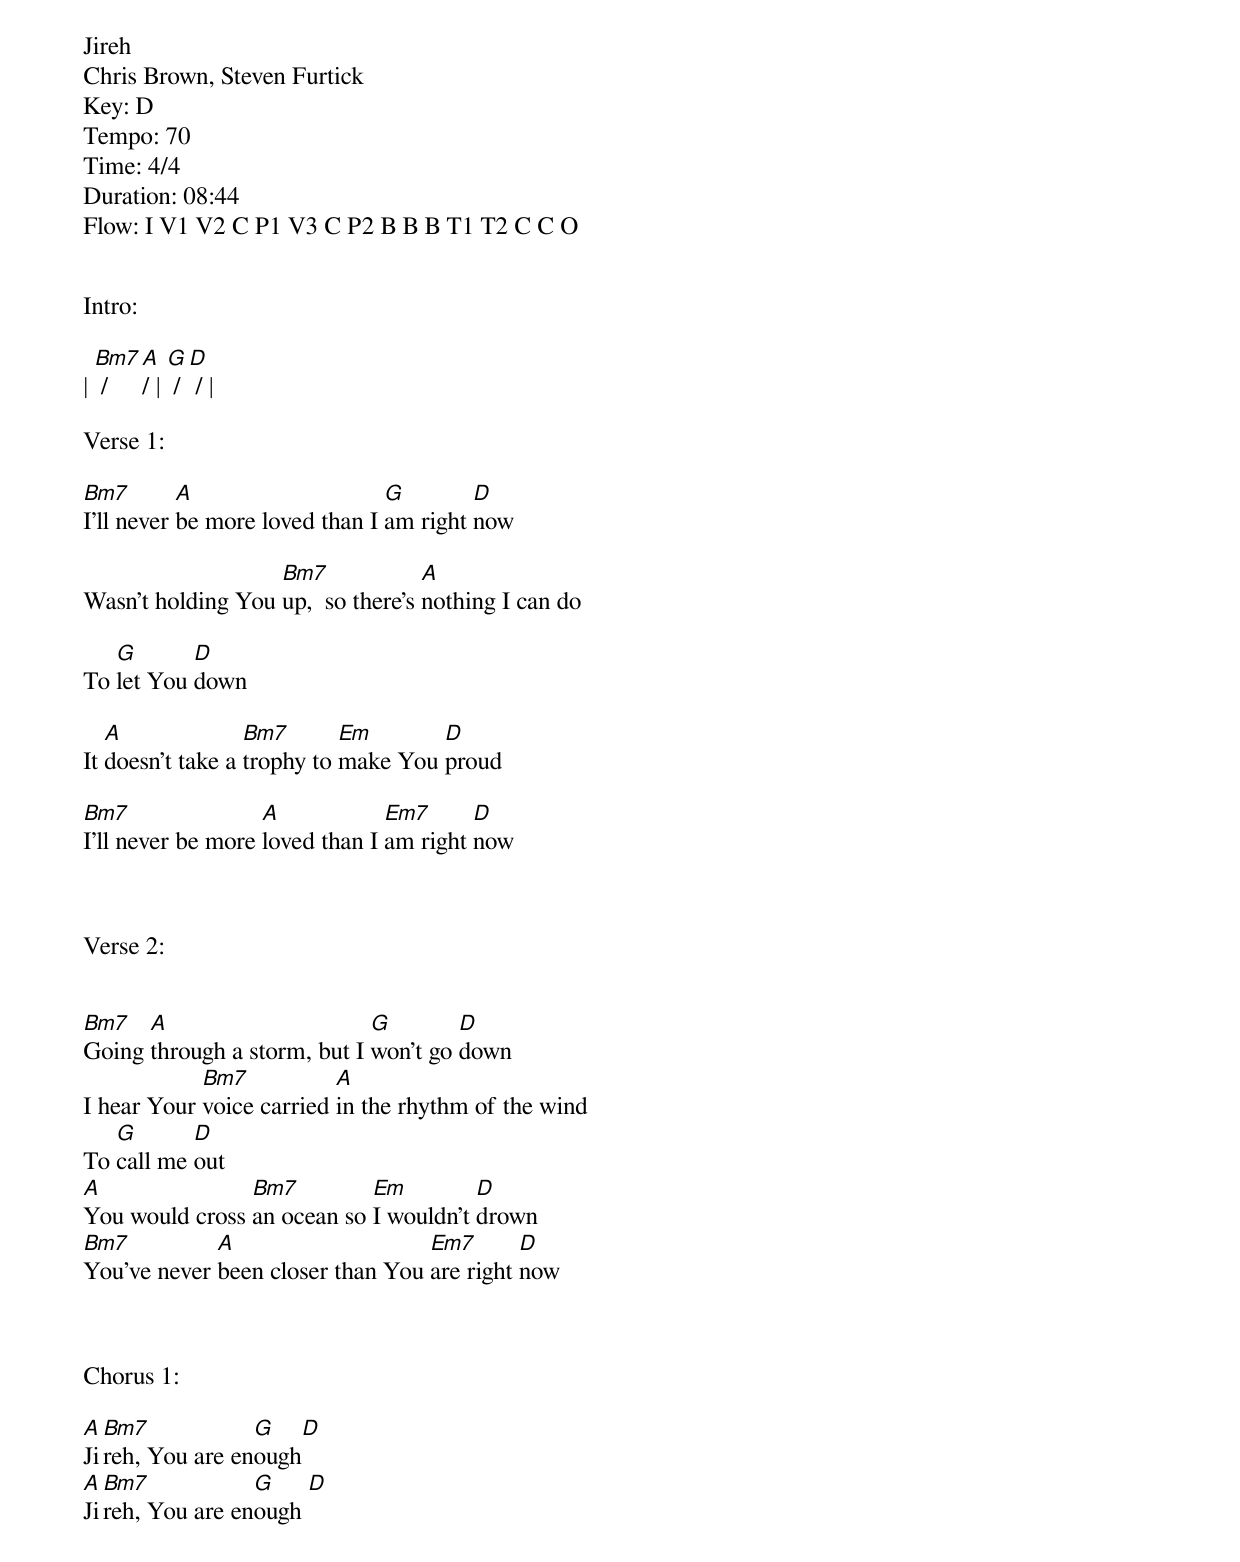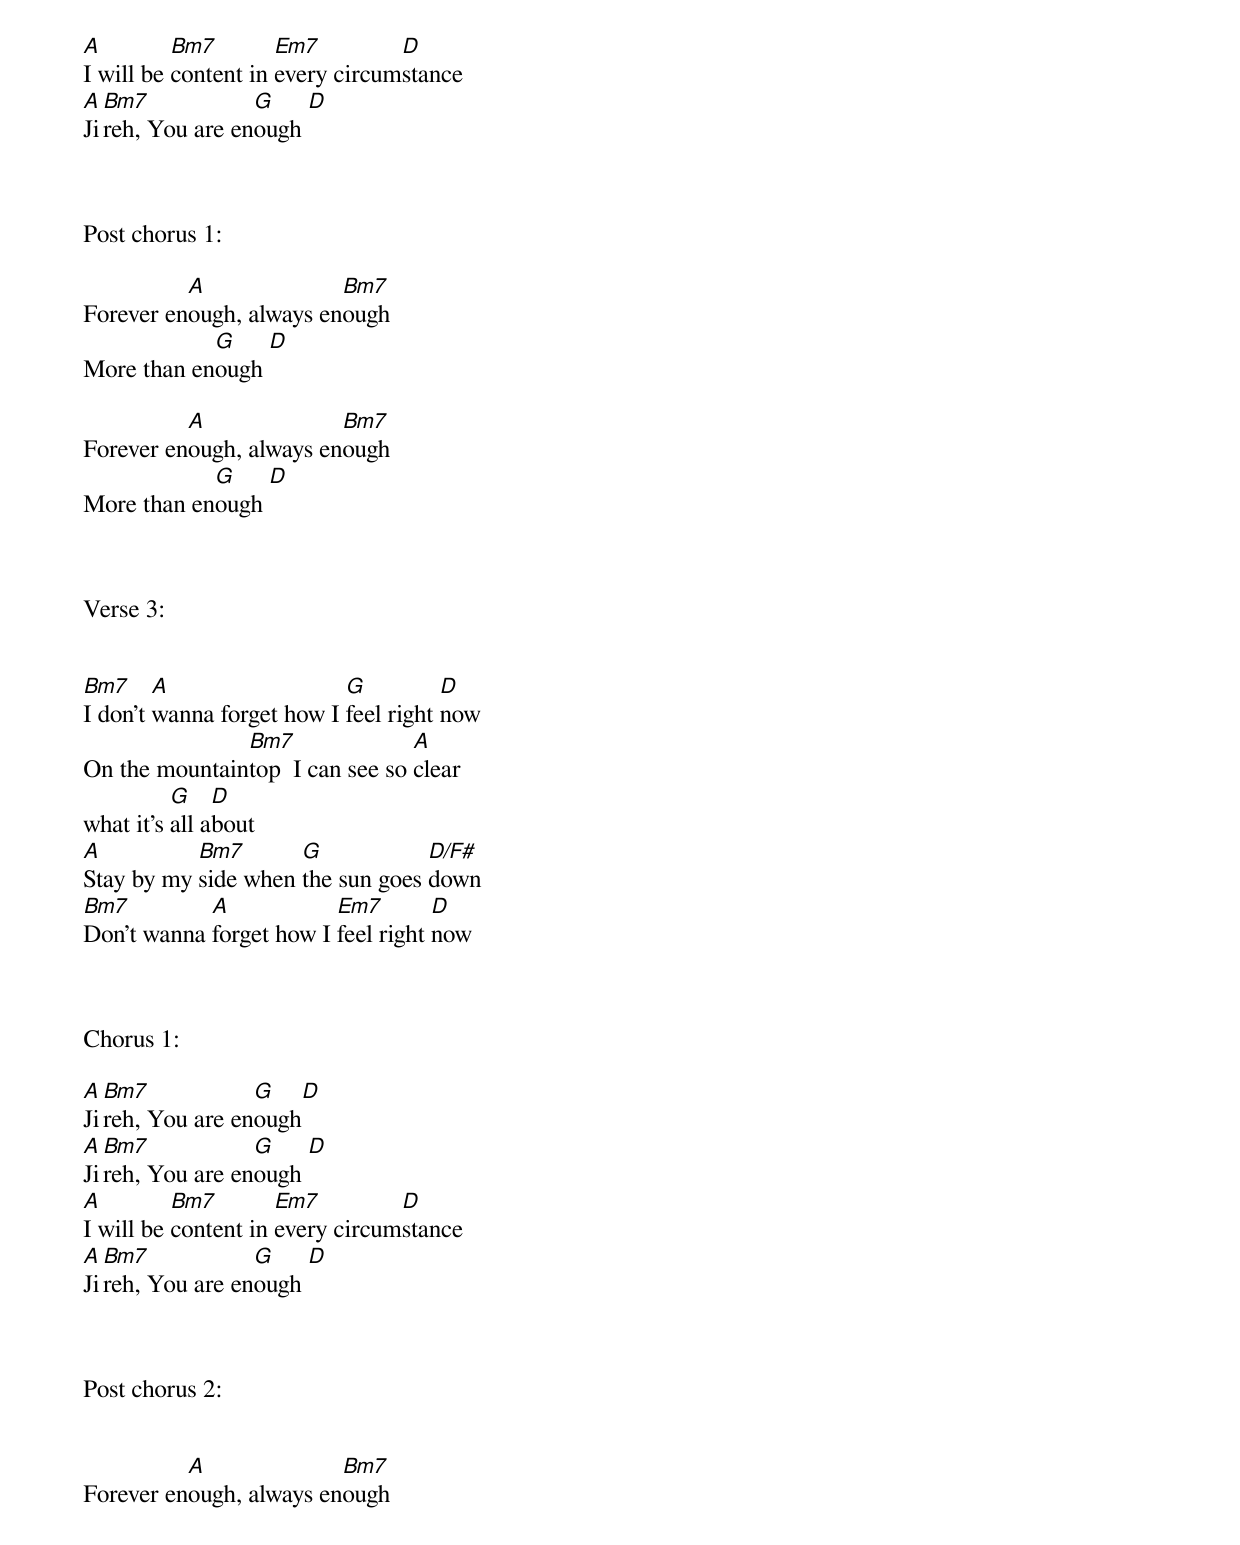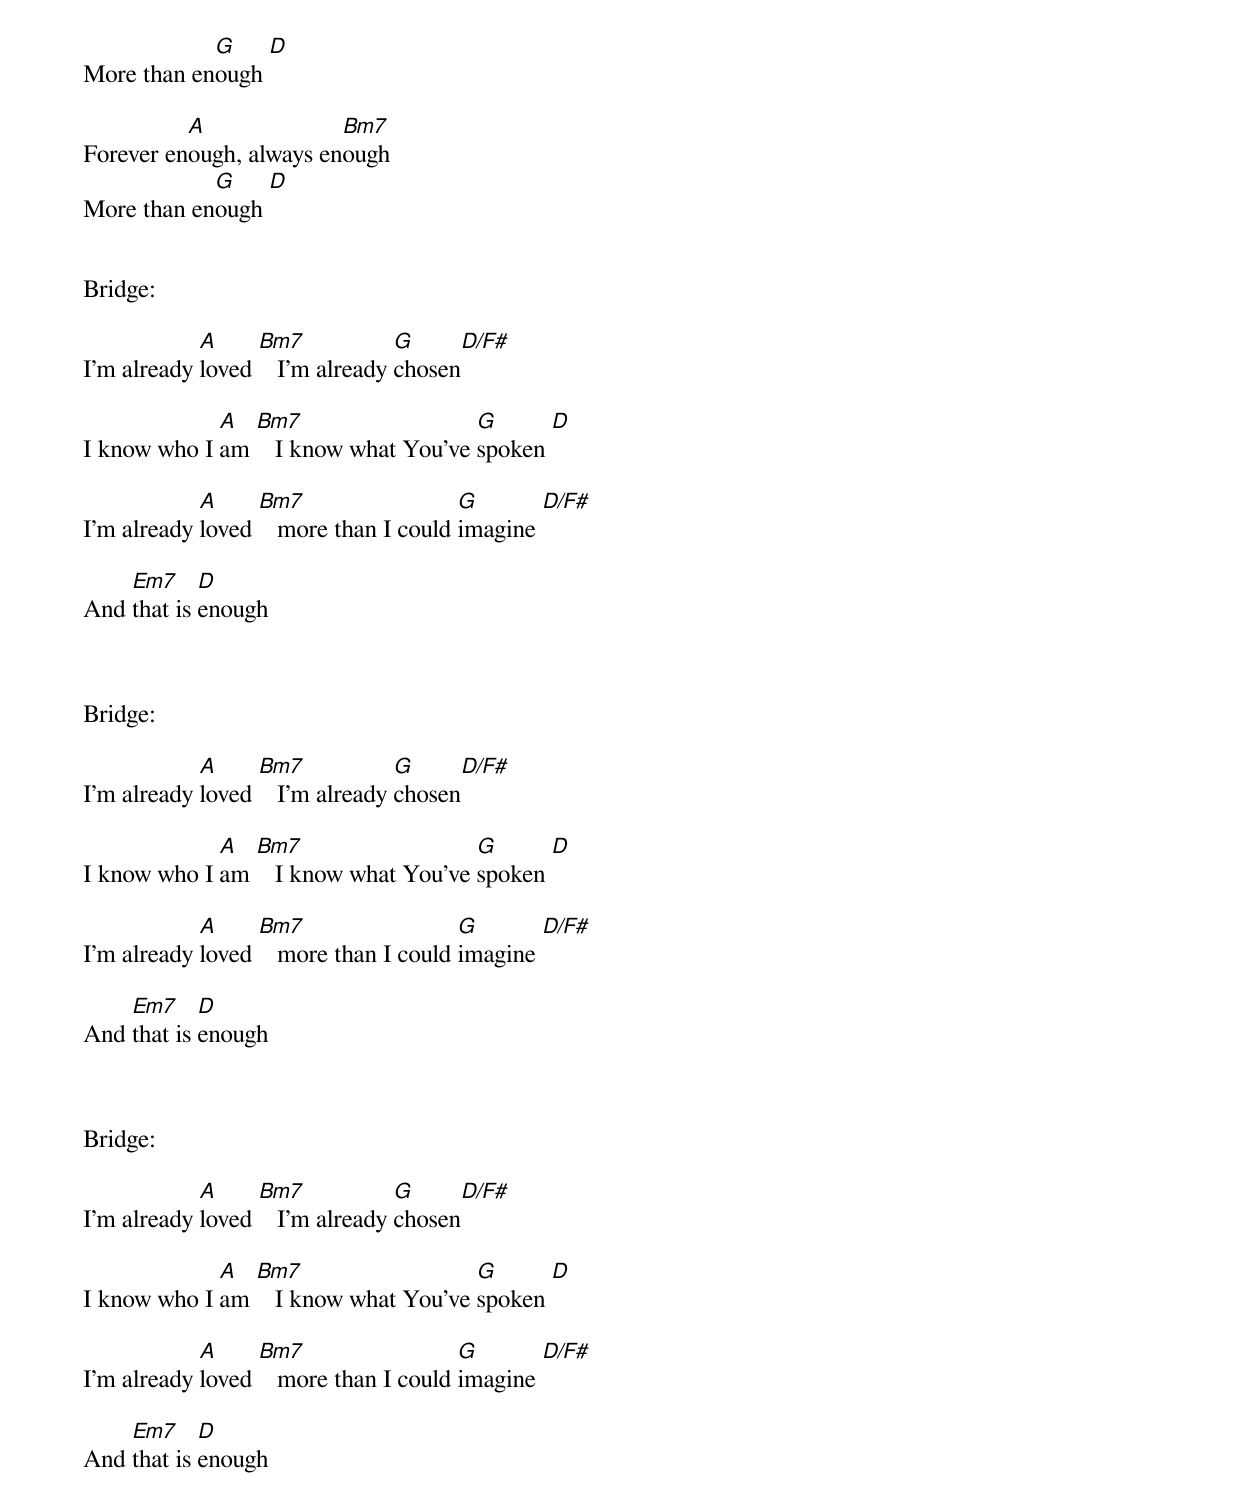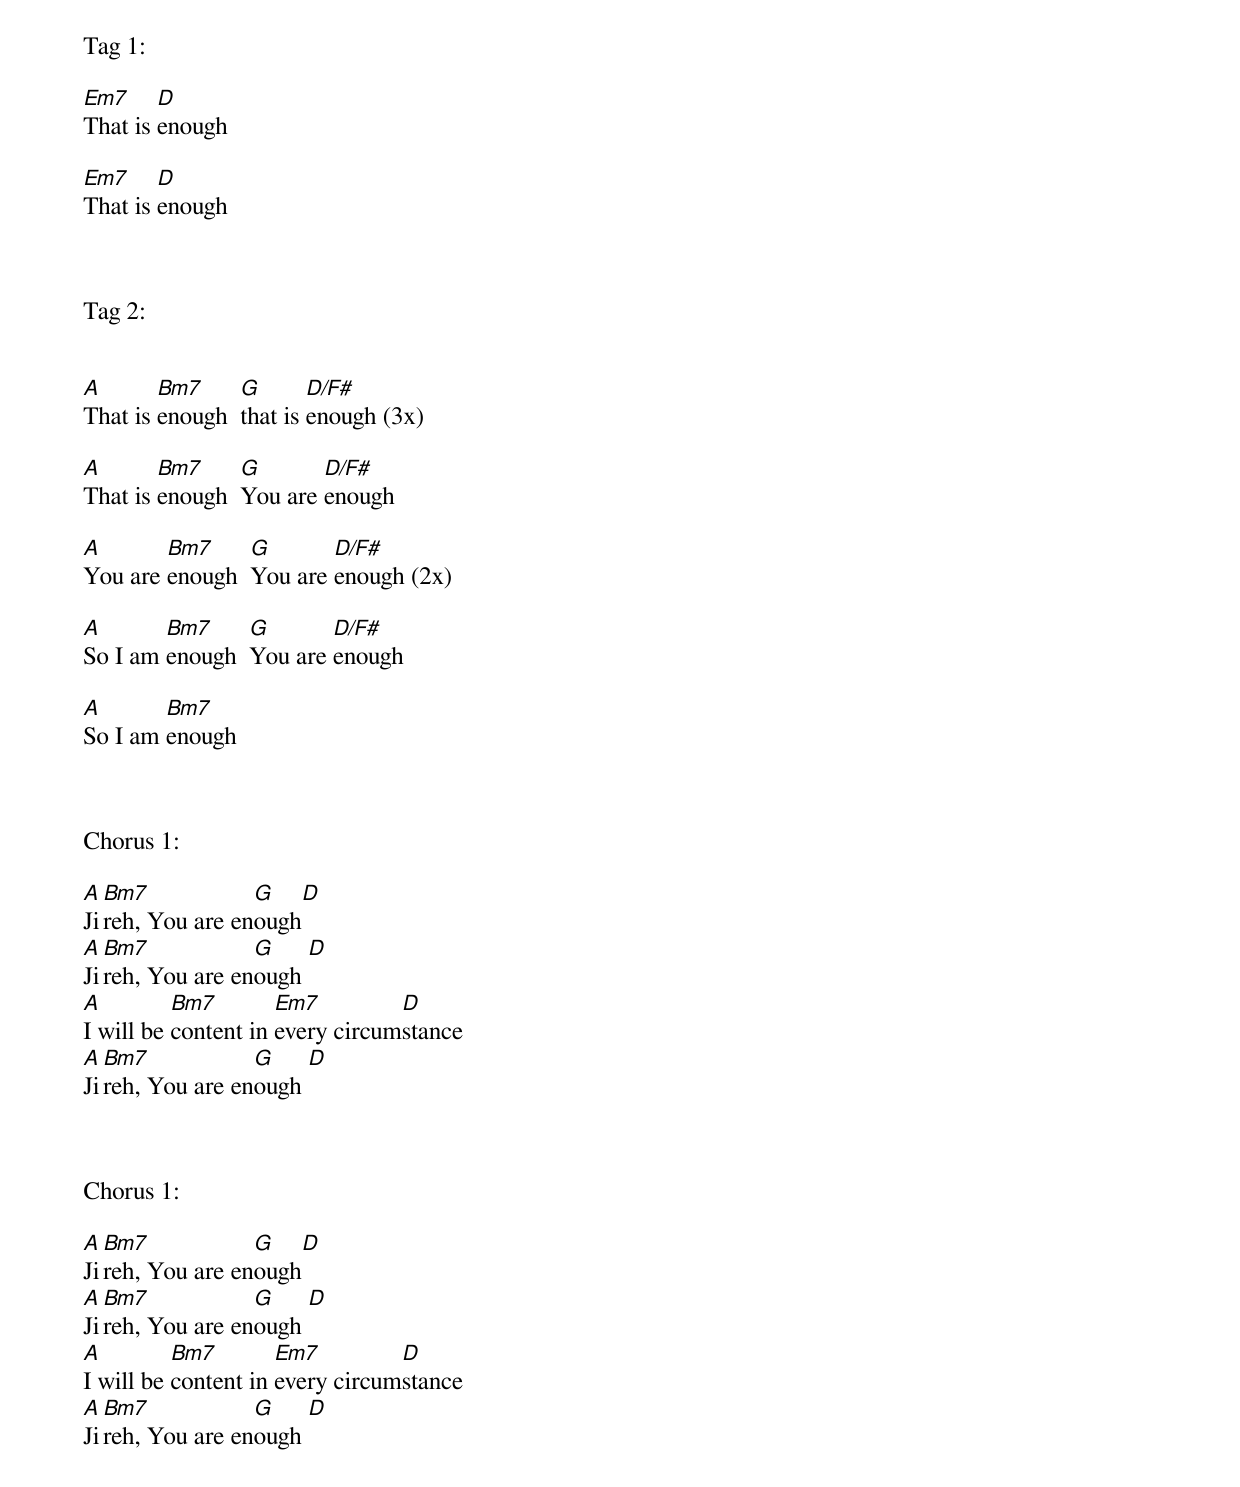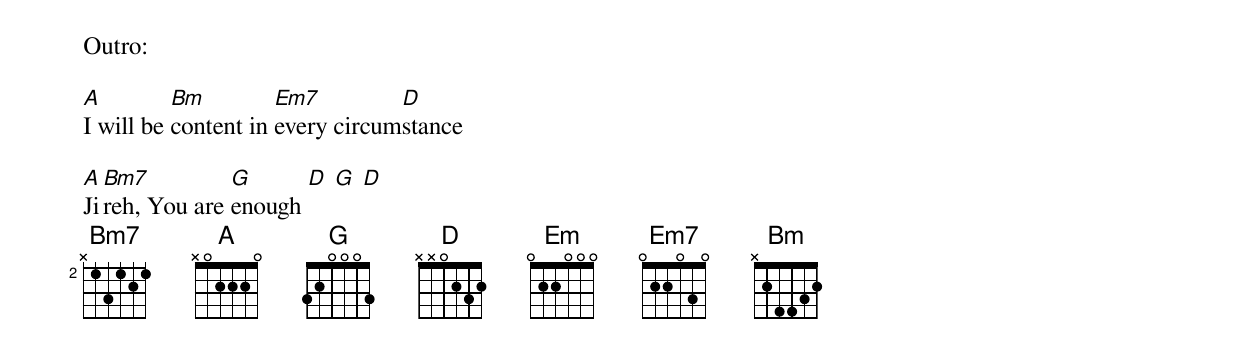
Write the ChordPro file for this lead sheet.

Jireh
Chris Brown, Steven Furtick
Key: D
Tempo: 70
Time: 4/4
Duration: 08:44
Flow: I V1 V2 C P1 V3 C P2 B B B T1 T2 C C O


Intro:

| [Bm7] / [A]/ | [G] / [D] / |

Verse 1:

[Bm7]I'll never [A]be more loved than I [G]am right [D]now

Wasn't holding You [Bm7]up,  so there's [A]nothing I can do

To [G]let You [D]down

It [A]doesn't take a [Bm7]trophy to [Em]make You [D]proud

[Bm7]I'll never be more [A]loved than I [Em7]am right [D]now



Verse 2:


[Bm7]Going [A]through a storm, but I [G]won't go [D]down
I hear Your [Bm7]voice carried [A]in the rhythm of the wind
To [G]call me [D]out
[A]You would cross [Bm7]an ocean so [Em]I wouldn't [D]drown
[Bm7]You've never [A]been closer than You [Em7]are right [D]now



Chorus 1:

[A]Ji[Bm7]reh, You are en[G]ough[D]
[A]Ji[Bm7]reh, You are en[G]ough [D]
[A]I will be [Bm7]content in [Em7]every circum[D]stance
[A]Ji[Bm7]reh, You are en[G]ough [D]



Post chorus 1:

Forever en[A]ough, always en[Bm7]ough
More than en[G]ough [D]

Forever en[A]ough, always en[Bm7]ough
More than en[G]ough [D]



Verse 3:


[Bm7]I don't [A]wanna forget how I [G]feel right [D]now
On the mountain[Bm7]top  I can see so [A]clear
what it's [G]all a[D]bout
[A]Stay by my [Bm7]side when [G]the sun goes [D/F#]down
[Bm7]Don't wanna [A]forget how I [Em7]feel right [D]now



Chorus 1:

[A]Ji[Bm7]reh, You are en[G]ough[D]
[A]Ji[Bm7]reh, You are en[G]ough [D]
[A]I will be [Bm7]content in [Em7]every circum[D]stance
[A]Ji[Bm7]reh, You are en[G]ough [D]



Post chorus 2:


Forever en[A]ough, always en[Bm7]ough
More than en[G]ough [D]

Forever en[A]ough, always en[Bm7]ough
More than en[G]ough [D]


Bridge:

I'm already [A]loved [Bm7]   I'm already [G]chosen[D/F#]

I know who I [A]am [Bm7]   I know what You've [G]spoken [D]

I'm already [A]loved [Bm7]   more than I could [G]imagine [D/F#]

And [Em7]that is [D]enough



Bridge:

I'm already [A]loved [Bm7]   I'm already [G]chosen[D/F#]

I know who I [A]am [Bm7]   I know what You've [G]spoken [D]

I'm already [A]loved [Bm7]   more than I could [G]imagine [D/F#]

And [Em7]that is [D]enough



Bridge:

I'm already [A]loved [Bm7]   I'm already [G]chosen[D/F#]

I know who I [A]am [Bm7]   I know what You've [G]spoken [D]

I'm already [A]loved [Bm7]   more than I could [G]imagine [D/F#]

And [Em7]that is [D]enough



Tag 1:

[Em7]That is [D]enough

[Em7]That is [D]enough



Tag 2:


[A]That is [Bm7]enough  [G]that is [D/F#]enough (3x)

[A]That is [Bm7]enough  [G]You are [D/F#]enough

[A]You are [Bm7]enough  [G]You are [D/F#]enough (2x)

[A]So I am [Bm7]enough  [G]You are [D/F#]enough

[A]So I am [Bm7]enough



Chorus 1:

[A]Ji[Bm7]reh, You are en[G]ough[D]
[A]Ji[Bm7]reh, You are en[G]ough [D]
[A]I will be [Bm7]content in [Em7]every circum[D]stance
[A]Ji[Bm7]reh, You are en[G]ough [D]



Chorus 1:

[A]Ji[Bm7]reh, You are en[G]ough[D]
[A]Ji[Bm7]reh, You are en[G]ough [D]
[A]I will be [Bm7]content in [Em7]every circum[D]stance
[A]Ji[Bm7]reh, You are en[G]ough [D]



Outro:

[A]I will be [Bm]content in [Em7]every circum[D]stance

[A]Ji[Bm7]reh, You are [G]enough [D] [G] [D]
